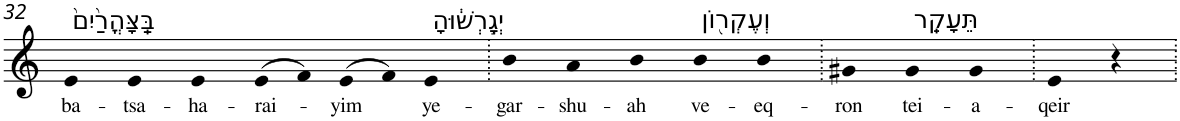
**kern	**text
*part1	*part1
*staff1	*staff1
*I"Piano	*
*I'Pno	*
!!LO:PB:g=z
*clefG2	*
*k[]	*
=32	=32
!LO:TX:a:t=בַּֽצָּהֳרַ֙יִם֙	!
!	!LO:LY:b
4e	ba-
!	!LO:LY:b
4e	-tsa-
!	!LO:LY:b
4e	-ha-
!	!LO:LY:b
(>8e	-rai-
8f)	.
!	!LO:LY:b
(>8e	-yim
8f)	.
!LO:TX:a:t=יְגָ֣רְשׁ֔וּהָ	!
!	!LO:LY:b
4e	ye-
=33.	=33.
!	!LO:LY:b
4b	-gar-
!	!LO:LY:b
4a	-shu-
!	!LO:LY:b
4b	-ah
!LO:TX:a:t=וְעֶקְר֖וֹן	!
!	!LO:LY:b
4b	ve-
!	!LO:LY:b
4b	-eq-
=34.	=34.
!	!LO:LY:b
4g#X	-ron
!LO:TX:a:t=תֵּעָקֵֽר	!
!	!LO:LY:b
4g#	tei-
!	!LO:LY:b
4g#	-a-
=35.	=35.
!	!LO:LY:b
4e	-qeir
4r	.
=.	=.
*-	*-
